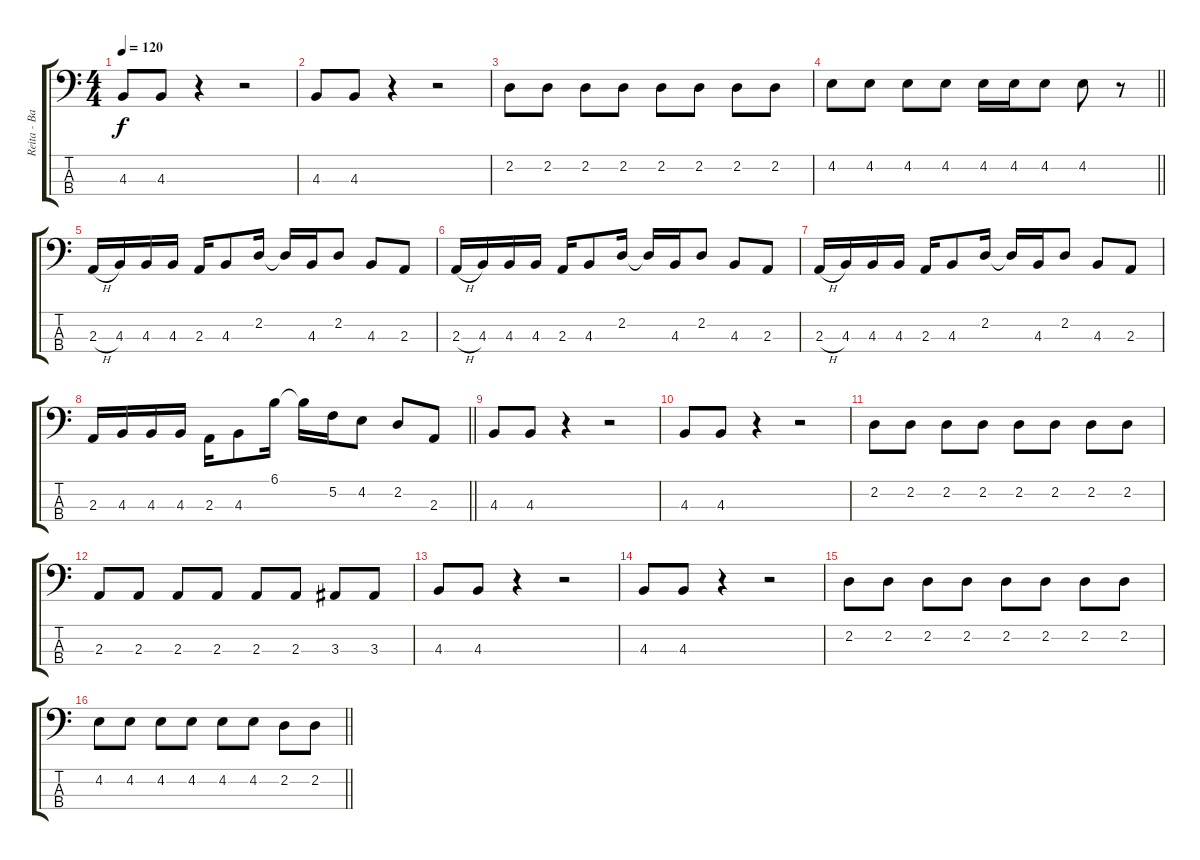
\track ("Reita - Bass" "Reita - Ba") {instrument electricbasspick}
\staff {score tabs}
\tuning (F2 C2 G1 D1) {hide}
\ts (4 4)
\tempo 120
\clef f4
\ks c
4.3.8{dy f} 4.3.8 r.4 r.2 |
4.3.8 4.3.8 r.4 r.2 |
2.2.8 2.2.8 2.2.8 2.2.8 2.2.8 2.2.8 2.2.8 2.2.8 |
\barLineRight lightlight
4.2.8 4.2.8 4.2.8 4.2.8 4.2.16 4.2.16 4.2.8 4.2.8 r.8 |
2.3{h}.16 4.3.16 4.3.16 4.3.16 2.3.16 4.3.8 2.2.16 2.2{t}.16 4.3.16 2.2.8 4.3.8 2.3.8 |
2.3{h}.16 4.3.16 4.3.16 4.3.16 2.3.16 4.3.8 2.2.16 2.2{t}.16 4.3.16 2.2.8 4.3.8 2.3.8 |
2.3{h}.16 4.3.16 4.3.16 4.3.16 2.3.16 4.3.8 2.2.16 2.2{t}.16 4.3.16 2.2.8 4.3.8 2.3.8 |
\barLineRight lightlight
2.3.16 4.3.16 4.3.16 4.3.16 2.3.16 4.3.8 6.1.16 6.1{t}.16 5.2.16 4.2.8 2.2.8 2.3.8 |
4.3.8 4.3.8 r.4 r.2 |
4.3.8 4.3.8 r.4 r.2 |
2.2.8 2.2.8 2.2.8 2.2.8 2.2.8 2.2.8 2.2.8 2.2.8 |
2.3.8 2.3.8 2.3.8 2.3.8 2.3.8 2.3.8 3.3.8 3.3.8 |
4.3.8 4.3.8 r.4 r.2 |
4.3.8 4.3.8 r.4 r.2 |
2.2.8 2.2.8 2.2.8 2.2.8 2.2.8 2.2.8 2.2.8 2.2.8 |
\barLineRight lightlight
4.2.8 4.2.8 4.2.8 4.2.8 4.2.8 4.2.8 2.2.8 2.2.8
